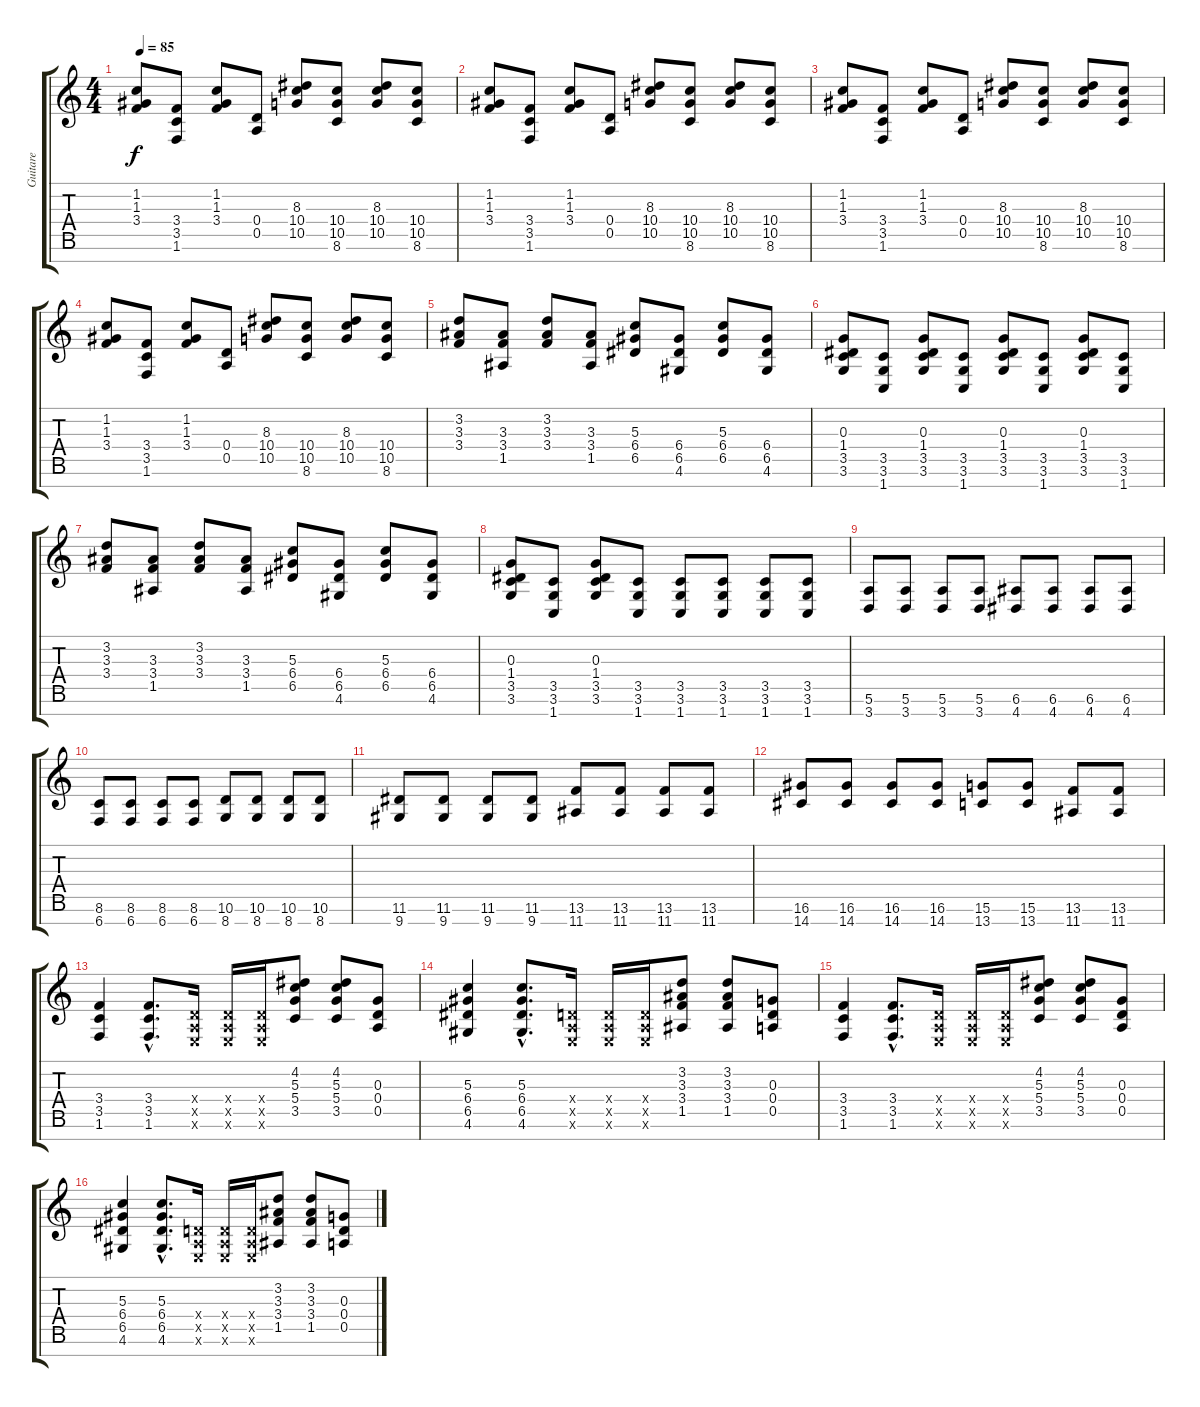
\track ("Guitare" "Guitare") {instrument distortionguitar}
\staff {score tabs}
\tuning (E4 B3 G3 D3 A2 E2 B1) {hide}
\ts (4 4)
\tempo 85
\clef g2
\ks c
(1.2 1.3 3.4).8{dy f} (3.4 3.5 1.6).8 (1.2 1.3 3.4).8 (0.4 0.5).8 (8.3 10.4 10.5).8 (10.4 10.5 8.6).8 (8.3 10.4 10.5).8 (10.4 10.5 8.6).8 |
(1.2 1.3 3.4).8 (3.4 3.5 1.6).8 (1.2 1.3 3.4).8 (0.4 0.5).8 (8.3 10.4 10.5).8 (10.4 10.5 8.6).8 (8.3 10.4 10.5).8 (10.4 10.5 8.6).8 |
(1.2 1.3 3.4).8 (3.4 3.5 1.6).8 (1.2 1.3 3.4).8 (0.4 0.5).8 (8.3 10.4 10.5).8 (10.4 10.5 8.6).8 (8.3 10.4 10.5).8 (10.4 10.5 8.6).8 |
(1.2 1.3 3.4).8 (3.4 3.5 1.6).8 (1.2 1.3 3.4).8 (0.4 0.5).8 (8.3 10.4 10.5).8 (10.4 10.5 8.6).8 (8.3 10.4 10.5).8 (10.4 10.5 8.6).8 |
(3.2 3.3 3.4).8 (3.3 3.4 1.5).8 (3.2 3.3 3.4).8 (3.3 3.4 1.5).8 (5.3 6.4 6.5).8 (6.4 6.5 4.6).8 (5.3 6.4 6.5).8 (6.4 6.5 4.6).8 |
(0.3 1.4 3.5 3.6).8 (3.5 3.6 1.7).8 (0.3 1.4 3.5 3.6).8 (3.5 3.6 1.7).8 (0.3 1.4 3.5 3.6).8 (3.5 3.6 1.7).8 (0.3 1.4 3.5 3.6).8 (3.5 3.6 1.7).8 |
(3.2 3.3 3.4).8 (3.3 3.4 1.5).8 (3.2 3.3 3.4).8 (3.3 3.4 1.5).8 (5.3 6.4 6.5).8 (6.4 6.5 4.6).8 (5.3 6.4 6.5).8 (6.4 6.5 4.6).8 |
(0.3 1.4 3.5 3.6).8 (3.5 3.6 1.7).8 (0.3 1.4 3.5 3.6).8 (3.5 3.6 1.7).8 (3.5 3.6 1.7).8 (3.5 3.6 1.7).8 (3.5 3.6 1.7).8 (3.5 3.6 1.7).8 |
(5.6 3.7).8 (5.6 3.7).8 (5.6 3.7).8 (5.6 3.7).8 (6.6 4.7).8 (6.6 4.7).8 (6.6 4.7).8 (6.6 4.7).8 |
(8.6 6.7).8 (8.6 6.7).8 (8.6 6.7).8 (8.6 6.7).8 (10.6 8.7).8 (10.6 8.7).8 (10.6 8.7).8 (10.6 8.7).8 |
(11.6 9.7).8 (11.6 9.7).8 (11.6 9.7).8 (11.6 9.7).8 (13.6 11.7).8 (13.6 11.7).8 (13.6 11.7).8 (13.6 11.7).8 |
(16.6 14.7).8 (16.6 14.7).8 (16.6 14.7).8 (16.6 14.7).8 (15.6 13.7).8 (15.6 13.7).8 (13.6 11.7).8 (13.6 11.7).8 |
(3.4 3.5 1.6).4 (3.4{hac} 3.5{hac} 1.6{hac}).8{d} (0.4{x} 0.5{x} 0.6{x}).16 (0.4{x} 0.5{x} 0.6{x}).16 (0.4{x} 0.5{x} 0.6{x}).16 (4.2 5.3 5.4 3.5).8 (4.2 5.3 5.4 3.5).8 (0.3 0.4 0.5).8 |
(5.3 6.4 6.5 4.6).4 (5.3{hac} 6.4{hac} 6.5{hac} 4.6{hac}).8{d} (0.4{x} 0.5{x} 0.6{x}).16 (0.4{x} 0.5{x} 0.6{x}).16 (0.4{x} 0.5{x} 0.6{x}).16 (3.2 3.3 3.4 1.5).8 (3.2 3.3 3.4 1.5).8 (0.3 0.4 0.5).8 |
(3.4 3.5 1.6).4 (3.4{hac} 3.5{hac} 1.6{hac}).8{d} (0.4{x} 0.5{x} 0.6{x}).16 (0.4{x} 0.5{x} 0.6{x}).16 (0.4{x} 0.5{x} 0.6{x}).16 (4.2 5.3 5.4 3.5).8 (4.2 5.3 5.4 3.5).8 (0.3 0.4 0.5).8 |
(5.3 6.4 6.5 4.6).4 (5.3{hac} 6.4{hac} 6.5{hac} 4.6{hac}).8{d} (0.4{x} 0.5{x} 0.6{x}).16 (0.4{x} 0.5{x} 0.6{x}).16 (0.4{x} 0.5{x} 0.6{x}).16 (3.2 3.3 3.4 1.5).8 (3.2 3.3 3.4 1.5).8 (0.3 0.4 0.5).8
